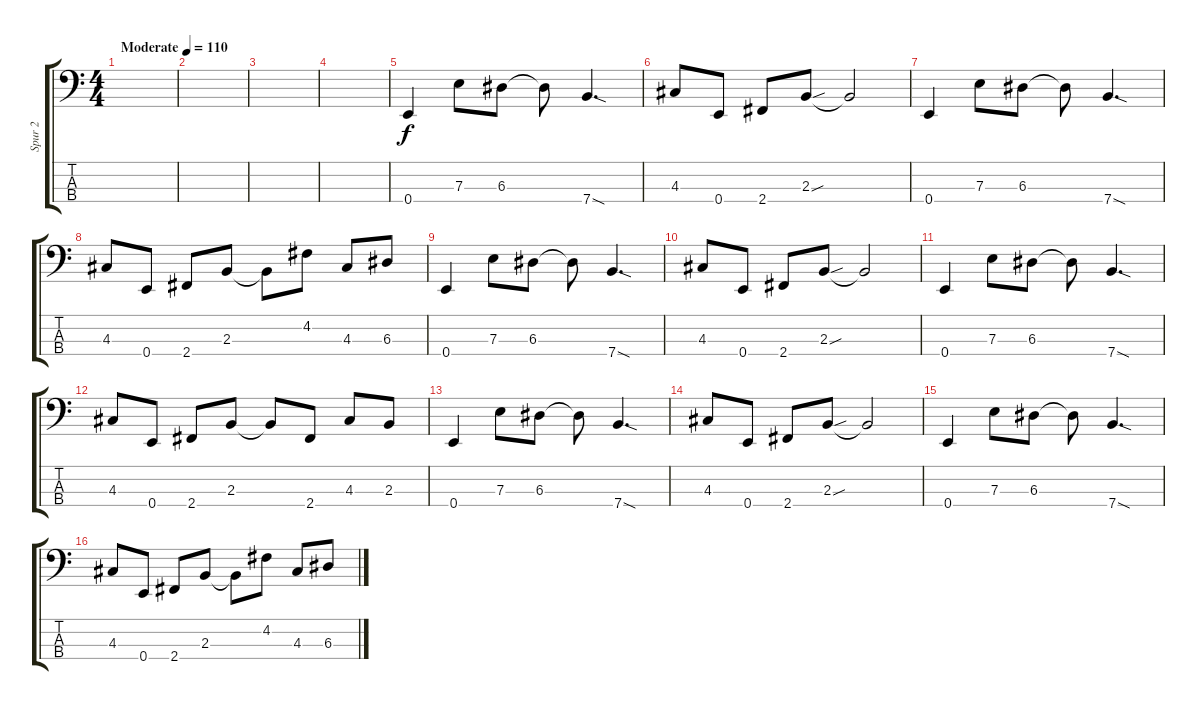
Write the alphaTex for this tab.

\track ("Spur 2" "Spur 2") {instrument electricbasspick}
\staff {score tabs}
\tuning (G2 D2 A1 E1) {hide}
\ts (4 4)
\tempo (110 "Moderate")
\clef f4
\ks c
|
|
|
|
0.4.4 7.3.8 6.3.8 6.3{t}.8 7.4{sod}.4{d} |
4.3.8 0.4.8 2.4.8 2.3{sou}.8 2.3{t}.2 |
0.4.4 7.3.8 6.3.8 6.3{t}.8 7.4{sod}.4{d} |
4.3.8 0.4.8 2.4.8 2.3.8 2.3{t}.8 4.2.8 4.3.8 6.3.8 |
0.4.4 7.3.8 6.3.8 6.3{t}.8 7.4{sod}.4{d} |
4.3.8 0.4.8 2.4.8 2.3{sou}.8 2.3{t}.2 |
0.4.4 7.3.8 6.3.8 6.3{t}.8 7.4{sod}.4{d} |
4.3.8 0.4.8 2.4.8 2.3.8 2.3{t}.8 2.4.8 4.3.8 2.3.8 |
0.4.4 7.3.8 6.3.8 6.3{t}.8 7.4{sod}.4{d} |
4.3.8 0.4.8 2.4.8 2.3{sou}.8 2.3{t}.2 |
0.4.4 7.3.8 6.3.8 6.3{t}.8 7.4{sod}.4{d} |
4.3.8 0.4.8 2.4.8 2.3.8 2.3{t}.8 4.2.8 4.3.8 6.3.8
